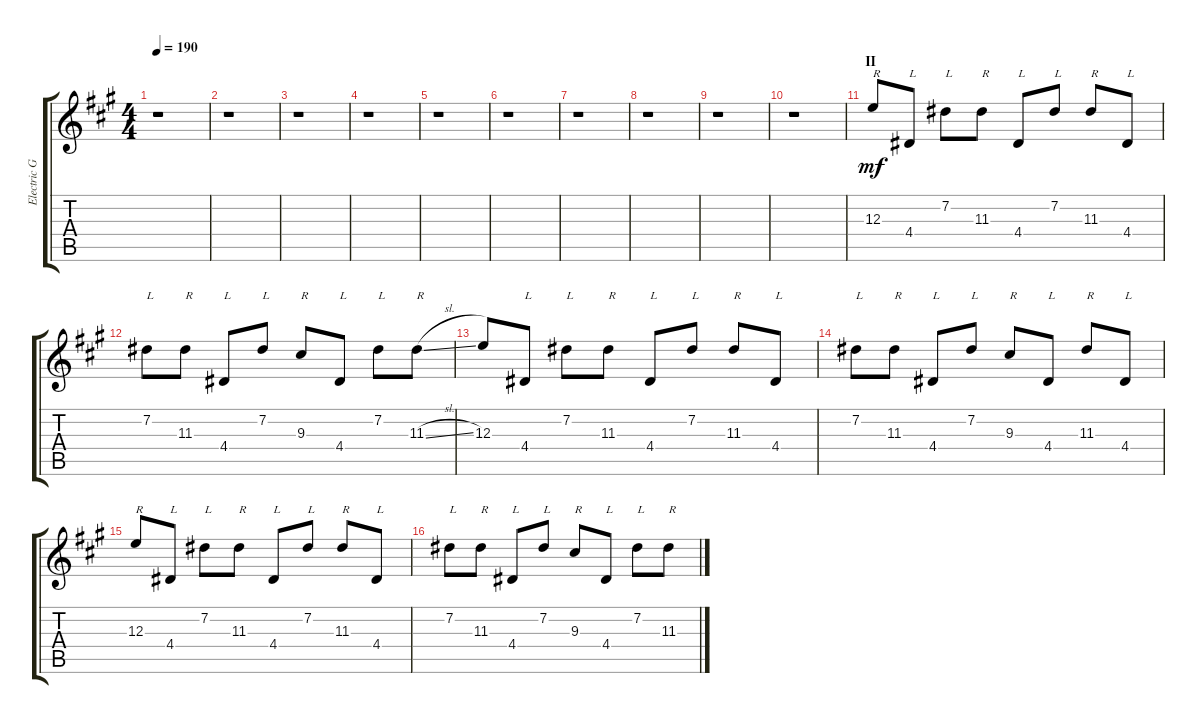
\track ("Electric Guitar <麗>" "Electric G") {instrument distortionguitar}
\staff {score tabs}
\tuning (Db4 Ab3 E3 B2 Gb2 B1) {hide}
\ts (4 4)
\tempo 190
\clef g2
\ks a
r.1{dy mf} |
r.1 |
r.1 |
r.1 |
r.1 |
r.1 |
\section ("" "")
r.1 |
r.1 |
r.1 |
r.1 |
\section ("" "II")
12.3.8{txt "R"} 4.4.8{txt "L"} 7.2.8{txt "L"} 11.3.8{txt "R"} 4.4.8{txt "L"} 7.2.8{txt "L"} 11.3.8{txt "R"} 4.4.8{txt "L"} |
7.2.8{txt "L"} 11.3.8{txt "R"} 4.4.8{txt "L"} 7.2.8{txt "L"} 9.3.8{txt "R"} 4.4.8{txt "L"} 7.2.8{txt "L"} 11.3{sl}.8{txt "R"} |
12.3.8 4.4.8{txt "L"} 7.2.8{txt "L"} 11.3.8{txt "R"} 4.4.8{txt "L"} 7.2.8{txt "L"} 11.3.8{txt "R"} 4.4.8{txt "L"} |
7.2.8{txt "L"} 11.3.8{txt "R"} 4.4.8{txt "L"} 7.2.8{txt "L"} 9.3.8{txt "R"} 4.4.8{txt "L"} 11.3.8{txt "R"} 4.4.8{txt "L"} |
12.3.8{txt "R"} 4.4.8{txt "L"} 7.2.8{txt "L"} 11.3.8{txt "R"} 4.4.8{txt "L"} 7.2.8{txt "L"} 11.3.8{txt "R"} 4.4.8{txt "L"} |
7.2.8{txt "L"} 11.3.8{txt "R"} 4.4.8{txt "L"} 7.2.8{txt "L"} 9.3.8{txt "R"} 4.4.8{txt "L"} 7.2.8{txt "L"} 11.3{sl}.8{txt "R"}
